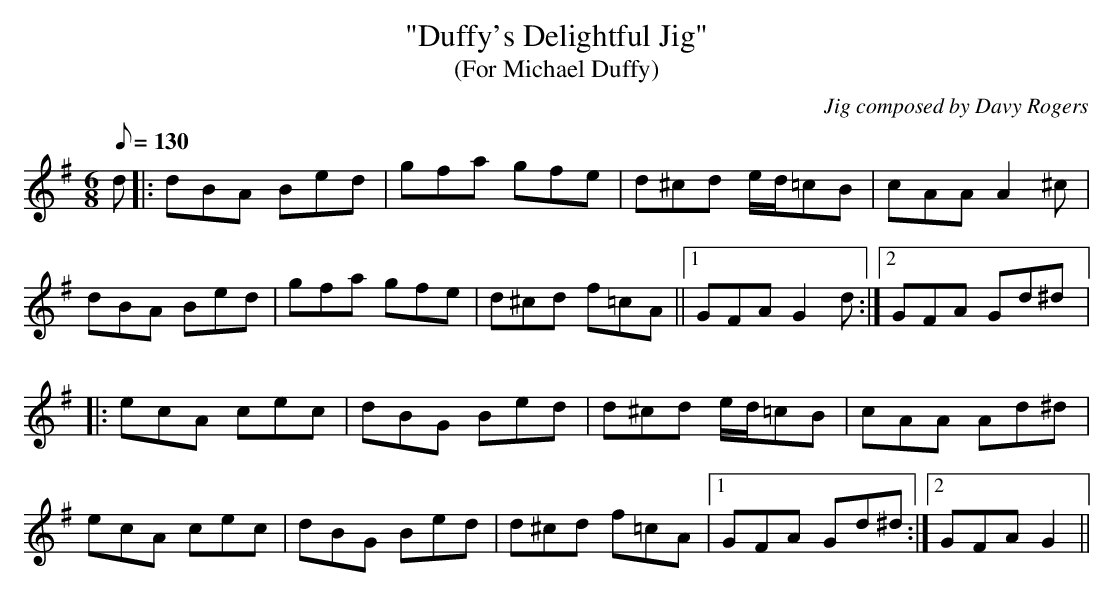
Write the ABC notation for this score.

X:1
T:"Duffy's Delightful Jig"
T:(For Michael Duffy)
C:Jig composed by Davy Rogers
L:1/8
Q:130
K:G
M:6/8
d |: dBA Bed | gfa gfe | d^cd e/d/=cB | cAA A2^c |
dBA Bed | gfa gfe | d^cd f=cA ||1 GFA G2d :|2 GFA Gd^d |:
ecA cec | dBG Bed | d^cd e/d/=cB | cAA Ad^d |
ecA cec | dBG Bed | d^cd f=cA |1 GFA Gd^d :|2 GFA G2 ||
